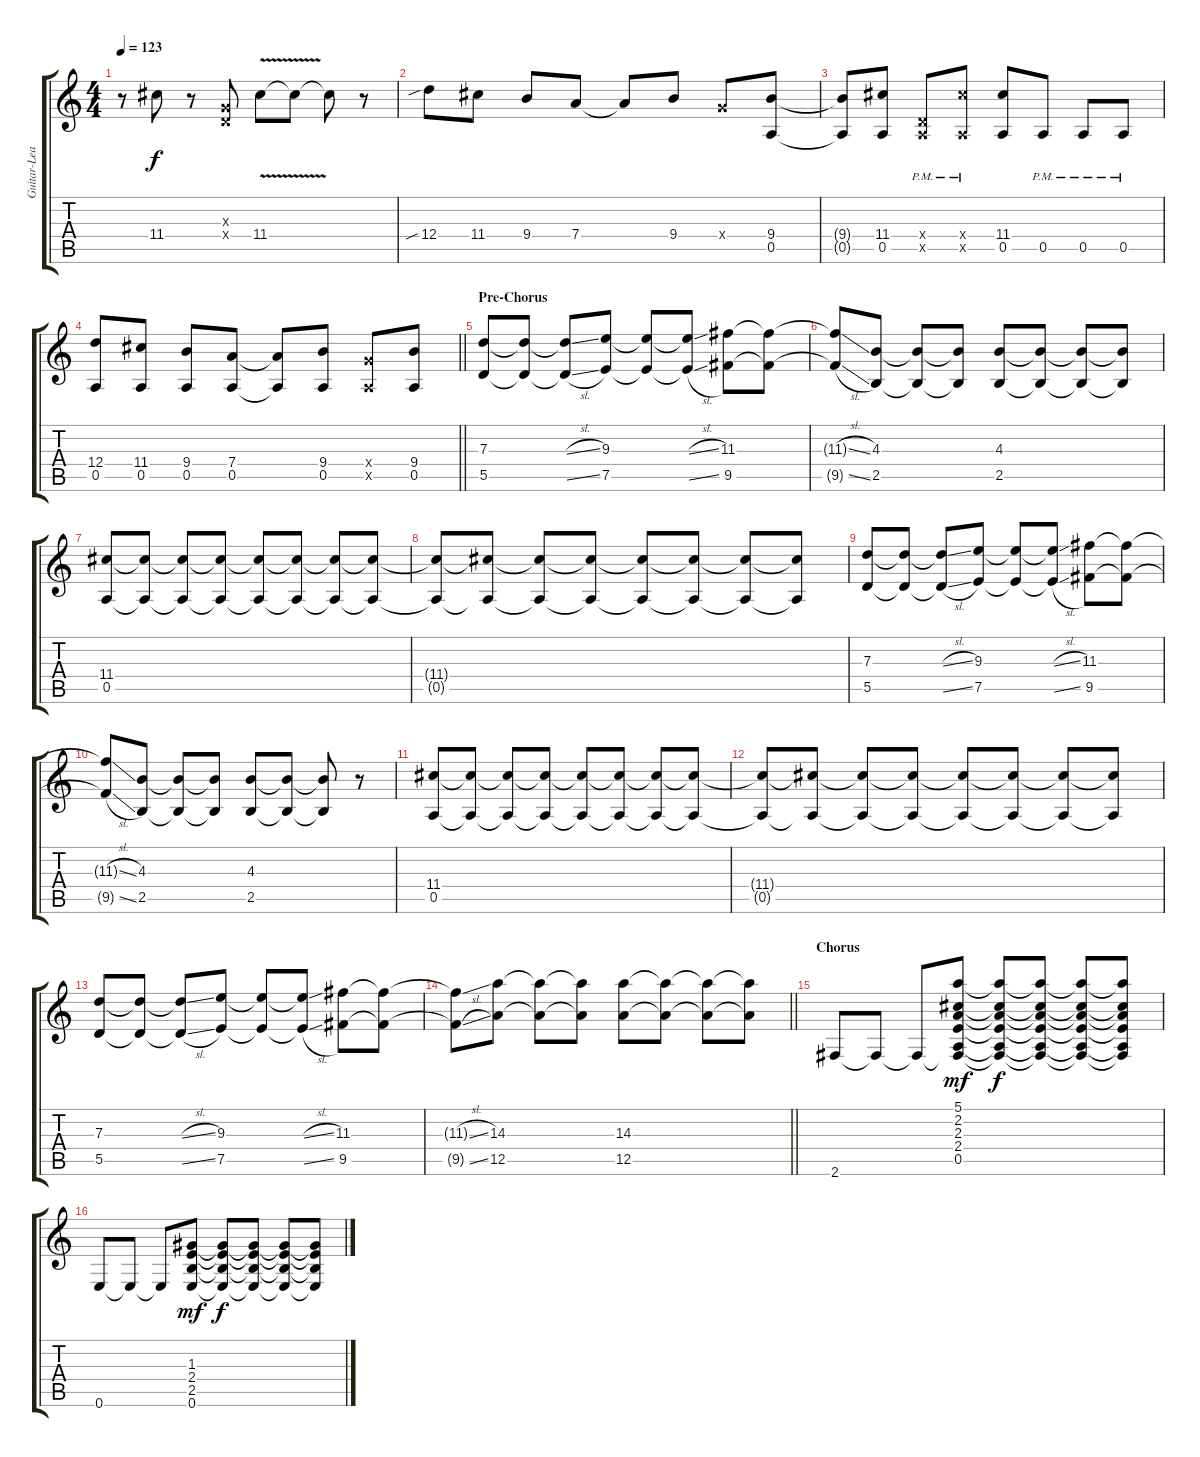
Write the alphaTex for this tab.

\track ("Guitar-Lead" "Guitar-Lea") {instrument overdrivenguitar}
\staff {score tabs}
\tuning (E4 B3 G3 D3 A2 E2) {hide}
\ts (4 4)
\tempo 123
\clef g2
\ks c
r.8{dy f} 11.4.8 r.8 (0.3{x} 0.4{x}).8 11.4{v}.8 11.4{t}.8 11.4{t}.8 r.8 |
12.4{sib}.8 11.4.8 9.4.8 7.4.8 7.4{t}.8 9.4.8 5.4{x}.8 (9.4 0.5).8 |
(9.4{t} 0.5{t}).8 (11.4 0.5).8 (0.4{x} 0.5{pm x}).8 (11.4{x} 0.5{pm x}).8 (11.4 0.5).8 0.5{pm}.8 0.5{pm}.8 0.5{pm}.8 |
\barLineRight lightlight
(12.4 0.5).8 (11.4 0.5).8 (9.4 0.5).8 (7.4 0.5).8 (7.4{t} 0.5{t}).8 (9.4 0.5).8 (5.4{x} 0.5{x}).8 (9.4 0.5).8 |
\section ("" "Pre-Chorus")
(7.3 5.5).8 (7.3{t} 5.5{t}).8 (7.3{sl t} 5.5{sl t}).8 (9.3 7.5).8 (9.3{t} 7.5{t}).8 (9.3{sl t} 7.5{sl t}).8 (11.3 9.5).8 (11.3{t} 9.5{t}).8 |
(11.3{sl t} 9.5{sl t}).8 (4.3 2.5).8 (4.3{t} 2.5{t}).8 (4.3{t} 2.5{t}).8 (4.3 2.5).8 (4.3{t} 2.5{t}).8 (4.3{t} 2.5{t}).8 (4.3{t} 2.5{t}).8 |
(11.4 0.5).8 (11.4{t} 0.5{t}).8 (11.4{t} 0.5{t}).8 (11.4{t} 0.5{t}).8 (11.4{t} 0.5{t}).8 (11.4{t} 0.5{t}).8 (11.4{t} 0.5{t}).8 (11.4{t} 0.5{t}).8 |
(11.4{t} 0.5{t}).8 (11.4{t} 0.5{t}).8 (11.4{t} 0.5{t}).8 (11.4{t} 0.5{t}).8 (11.4{t} 0.5{t}).8 (11.4{t} 0.5{t}).8 (11.4{t} 0.5{t}).8 (11.4{t} 0.5{t}).8 |
(7.3 5.5).8 (7.3{t} 5.5{t}).8 (7.3{sl t} 5.5{sl t}).8 (9.3 7.5).8 (9.3{t} 7.5{t}).8 (9.3{sl t} 7.5{sl t}).8 (11.3 9.5).8 (11.3{t} 9.5{t}).8 |
(11.3{sl t} 9.5{sl t}).8 (4.3 2.5).8 (4.3{t} 2.5{t}).8 (4.3{t} 2.5{t}).8 (4.3 2.5).8 (4.3{t} 2.5{t}).8 (4.3{t} 2.5{t}).8 r.8 |
(11.4 0.5).8 (11.4{t} 0.5{t}).8 (11.4{t} 0.5{t}).8 (11.4{t} 0.5{t}).8 (11.4{t} 0.5{t}).8 (11.4{t} 0.5{t}).8 (11.4{t} 0.5{t}).8 (11.4{t} 0.5{t}).8 |
(11.4{t} 0.5{t}).8 (11.4{t} 0.5{t}).8 (11.4{t} 0.5{t}).8 (11.4{t} 0.5{t}).8 (11.4{t} 0.5{t}).8 (11.4{t} 0.5{t}).8 (11.4{t} 0.5{t}).8 (11.4{t} 0.5{t}).8 |
(7.3 5.5).8 (7.3{t} 5.5{t}).8 (7.3{sl t} 5.5{sl t}).8 (9.3 7.5).8 (9.3{t} 7.5{t}).8 (9.3{sl t} 7.5{sl t}).8 (11.3 9.5).8 (11.3{t} 9.5{t}).8 |
\barLineRight lightlight
(11.3{sl t} 9.5{sl t}).8 (14.3 12.5).8 (14.3{t} 12.5{t}).8 (14.3{t} 12.5{t}).8 (14.3 12.5).8 (14.3{t} 12.5{t}).8 (14.3{t} 12.5{t}).8 (14.3{t} 12.5{t}).8 |
\section ("" "Chorus")
2.6.8 2.6{t}.8 2.6{t}.8 (5.1 2.2 2.3 2.4 0.5 2.6{t}).8{dy mf} (5.1{t} 2.2{t} 2.3{t} 2.4{t} 0.5{t} 2.6{t}).8{dy f} (5.1{t} 2.2{t} 2.3{t} 2.4{t} 0.5{t} 2.6{t}).8 (5.1{t} 2.2{t} 2.3{t} 2.4{t} 0.5{t} 2.6{t}).8 (5.1{t} 2.2{t} 2.3{t} 2.4{t} 0.5{t} 2.6{t}).8 |
0.6.8 0.6{t}.8 0.6{t}.8 (1.3 2.4 2.5 0.6).8{dy mf} (1.3{t} 2.4{t} 2.5{t} 0.6{t}).8{dy f} (1.3{t} 2.4{t} 2.5{t} 0.6{t}).8 (1.3{t} 2.4{t} 2.5{t} 0.6{t}).8 (1.3{t} 2.4{t} 2.5{t} 0.6{t}).8
